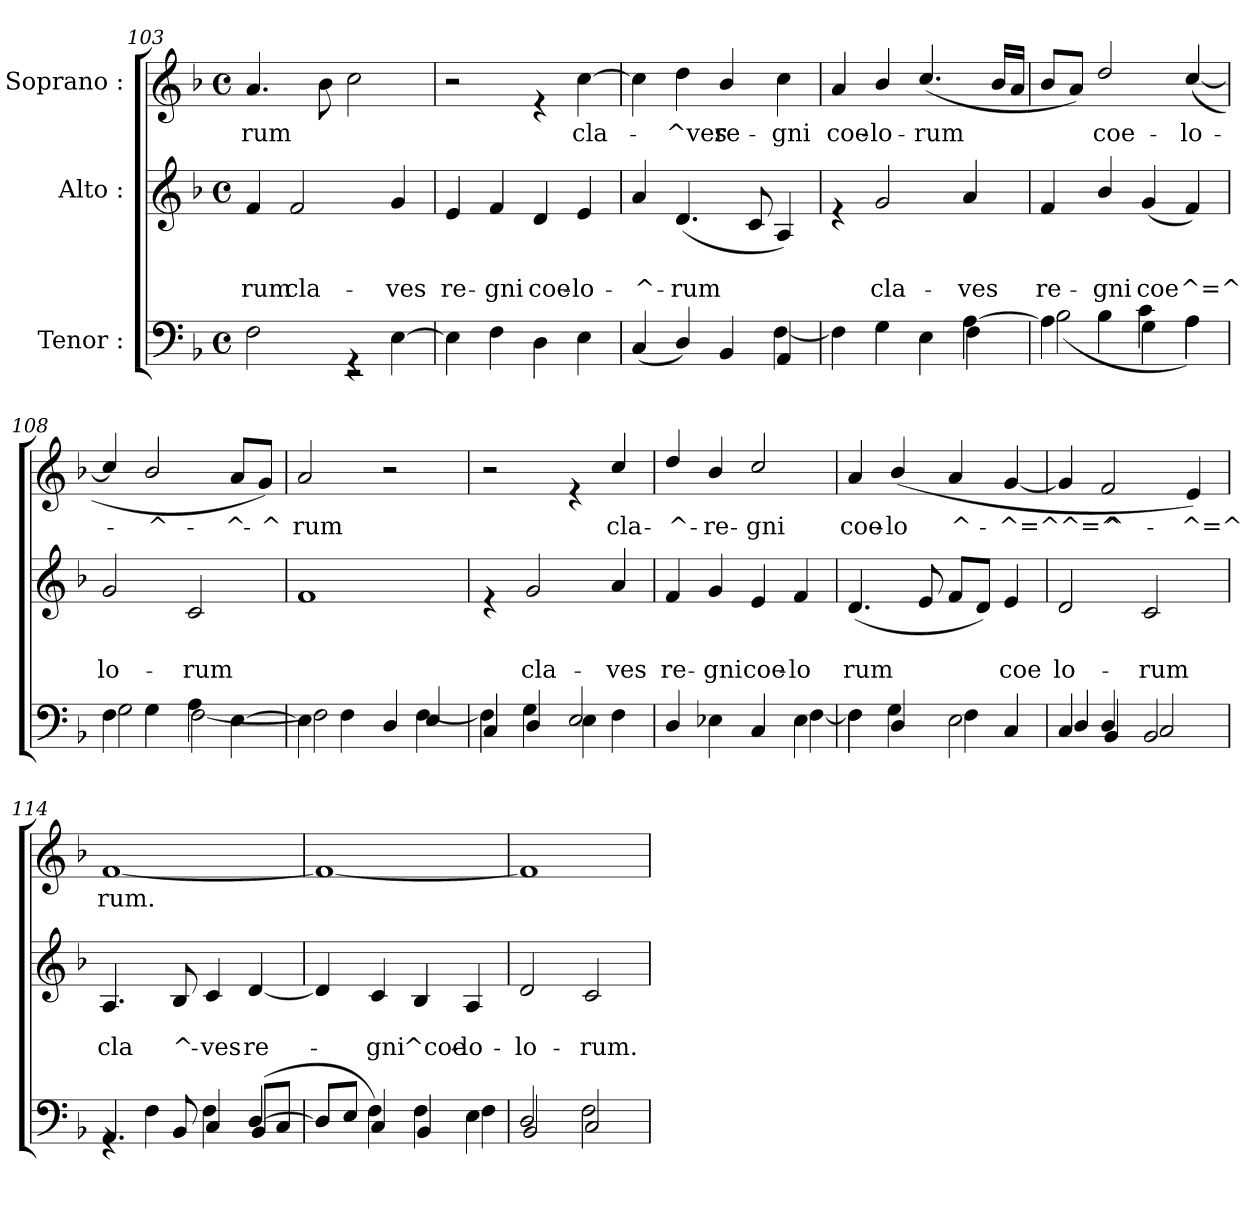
**kern	**kern	**text	**text	**kern	**text
*part3	*part2	*part2	*part2	*part1	*part1
*staff3	*staff2	*staff2	*staff2	*staff1	*staff1
*I"Tenor :	*I"Alto :	*	*	*I"Soprano :	*
*clefF4	*clefG2	*	*	*clefG2	*
*k[b-]	*k[b-]	*	*	*k[b-]	*
*F:	*F:	*	*	*F:	*
*M4/4	*M4/4	*	*	*M4/4	*
*met(c)	*met(c)	*	*	*met(c)	*
=103	=103	=103	=103	=103	=103
*^	*	*	*	*	*
!	!	!	!	!LO:LY:b	!	!LO:LY:b
2ryy	2F\	4f/	.	rum	4.a/	-rum
!	!	!	!	!LO:LY:b	!	!
.	.	2f/	.	cla-	.	.
.	.	.	.	.	8b-\	.
4rGG	2rEE	.	.	.	2cc\	.
!	!	!	!	!LO:LY:b	!	!
[>4E\	.	4g/	.	-ves	.	.
*v	*v	*	*	*	*	*
!!LO:LB:g=z
=104	=104	=104	=104	=104	=104
!	!	!	!LO:LY:b	!	!
4E\]	4e/	.	re-	2r	.
!	!	!	!LO:LY:b	!	!
4F\	4f/	.	-gni	.	.
!	!	!	!LO:LY:b	!	!
4D\	4d/	.	coe-	4re	.
!	!	!	!LO:LY:b	!	!LO:LY:b
4E\	4e/	.	-lo-	[>4cc\	cla-
!!LO:LB:g=z
=105	=105	=105	=105	=105	=105
*^	*	*	*	*	*
!	!	!	!	!LO:LY:b	!	!
(<4C/	2.ryy	4a/	.	-^-	4cc\]	.
!	!	!	!	!LO:LY:b	!	!LO:LY:b
4D/)	.	(<4.d/	.	-rum	4dd\	-^ves
!	!	!	!	!	!	!LO:LY:b
4BB-/	.	.	.	.	4b-/	re-
.	.	8c/	.	.	.	.
!	!	!	!	!	!	!LO:LY:b
4AA/	[>4F\	4A/)	.	.	4cc\	-gni
=106	=106	=106	=106	=106	=106	=106
!	!	!	!	!	!	!LO:LY:b
2.ryy	4F\]	4re	.	.	4a/	coe-
!	!	!	!	!LO:LY:b	!	!LO:LY:b
.	4G\	2g/	.	cla-	4b-/	-lo-
!	!	!	!	!	!	!LO:LY:b
.	4E\	.	.	.	(<4.cc/	-rum
!	!	!	!	!LO:LY:b	!	!
[>4A\	4F\	4a/	.	-ves	.	.
.	.	.	.	.	16b-/LL	.
.	.	.	.	.	16a/JJ	.
=107	=107	=107	=107	=107	=107	=107
!	!	!	!	!LO:LY:b	!	!
4A\]	(>2B-\	4f/	.	re-	8b-/L	.
.	.	.	.	.	8a/J)	.
!	!	!	!	!LO:LY:b	!	!LO:LY:b
4B-\	.	4b-/	.	-gni	2dd/	coe-
!	!	!	!	!LO:LY:b	!	!
4G\	4c\	(<4g/	.	coe	.	.
!	!	!	!	!LO:LY:b	!	!LO:LY:b
4A\	4A\)	4f/)	.	^=^	(<[<4cc/	-lo-
=108	=108	=108	=108	=108	=108	=108
!	!	!	!	!LO:LY:b	!	!
4F\	2G\	2g/	.	lo-	4cc/]	.
!	!	!	!	!	!	!LO:LY:b
4G\	.	.	.	.	2b-/	-^-
!	!	!	!	!LO:LY:b	!	!
4A\	[>2F\	2c/	.	-rum	.	.
!	!	!	!	!	!	!LO:LY:b
[>4E\	.	.	.	.	8a/L	-^-
!	!	!	!	!	!	!LO:LY:b
.	.	.	.	.	8g/J)	-^
=109	=109	=109	=109	=109	=109	=109
!	!	!	!	!	!	!LO:LY:b
4E\]	2F\]	1f	.	.	2a/	rum
4F\	.	.	.	.	.	.
4D/	4ryy	.	.	.	2r	.
4E/	[>4F\	.	.	.	.	.
!!LO:LB:g=z
=110	=110	=110	=110	=110	=110	=110
4C/	4F\]	4re	.	.	2r	.
!	!	!	!	!LO:LY:b	!	!
4D/	4G\	2g/	.	cla-	.	.
2E/	4E\	.	.	.	4re	.
!	!	!	!	!LO:LY:b	!	!LO:LY:b
.	4F\	4a/	.	-ves	4cc/	cla-
!!LO:LB:g=z
=111	=111	=111	=111	=111	=111	=111
!	!	!	!	!LO:LY:b	!	!LO:LY:b
2.ryy	4D/	4f/	.	re-	4dd/	-^-
!	!	!	!	!LO:LY:b	!	!LO:LY:b
.	4E-X\	4g/	.	-gni	4b-/	-re-
!	!	!	!	!LO:LY:b	!	!LO:LY:b
.	4C/	4e/	.	coe-	2cc/	-gni
!	!	!	!	!LO:LY:b	!	!
4E-\	[>4F\	4f/	.	-lo	.	.
=112	=112	=112	=112	=112	=112	=112
!	!	!	!	!LO:LY:b	!	!LO:LY:b
4F\	4F\]	(<4.d/	.	rum	4a/	coe-
!	!	!	!	!	!	!LO:LY:b
4D/	4G\	.	.	.	(<4b-/	-lo
.	.	8e/	.	.	.	.
!	!	!	!	!	!	!LO:LY:b
2E\	4F\	8f/L	.	.	4a/	^-
.	.	8d/J)	.	.	.	.
!	!	!	!	!LO:LY:b	!	!LO:LY:b
.	4C/	4e/	.	coe	[<4g/	-^=^^=^
=113	=113	=113	=113	=113	=113	=113
!	!	!	!	!LO:LY:b	!	!
4C/	4D/	2d/	.	lo-	4g/]	.
!	!	!	!	!	!	!LO:LY:b
4D/	4BB-/	.	.	.	2f/	^-
!	!	!	!	!LO:LY:b	!	!
2BB-/	2C/	2c/	.	-rum	.	.
!	!	!	!	!	!	!LO:LY:b
.	.	.	.	.	4e/)	-^=^
=114	=114	=114	=114	=114	=114	=114
!	!	!	!	!LO:LY:b	!	!LO:LY:b
4.AA/	4rGG	4.A/	.	cla	[<1f	rum.
.	4F\	.	.	.	.	.
!	!	!	!	!LO:LY:b	!	!
8BB-/	.	8B-/	.	^-	.	.
!	!	!	!	!LO:LY:b	!	!
4C/	4F\	4c/	.	-ves	.	.
!	!	!	!	!LO:LY:b	!	!
[<4D/	(<8BB-/L	[<4d/	.	re-	.	.
.	8C/J	.	.	.	.	.
=115	=115	=115	=115	=115	=115	=115
4D/]	8D/L	4d/]	.	.	1f_	.
.	8E/J	.	.	.	.	.
!	!	!	!	!LO:LY:b	!	!
4C/	4F\)	4c/	.	-gni	.	.
!	!	!	!	!LO:LY:b	!	!
4F\	4BB-/	4B-/	.	^coe-	.	.
!	!	!	!	!LO:LY:b	!	!
4E\	4F\	4A/	.	-lo-	.	.
!!LO:PB:g=z
=116	=116	=116	=116	=116	=116	=116
!	!	!	!	!LO:LY:b	!	!
2D/	2BB-/	2d/	.	-lo-	1f]	.
!	!	!	!	!LO:LY:b	!	!
2C/	2F\	2c/	.	-rum.	.	.
*v	*v	*	*	*	*	*
=	=	=	=	=	=
*-	*-	*-	*-	*-	*-
